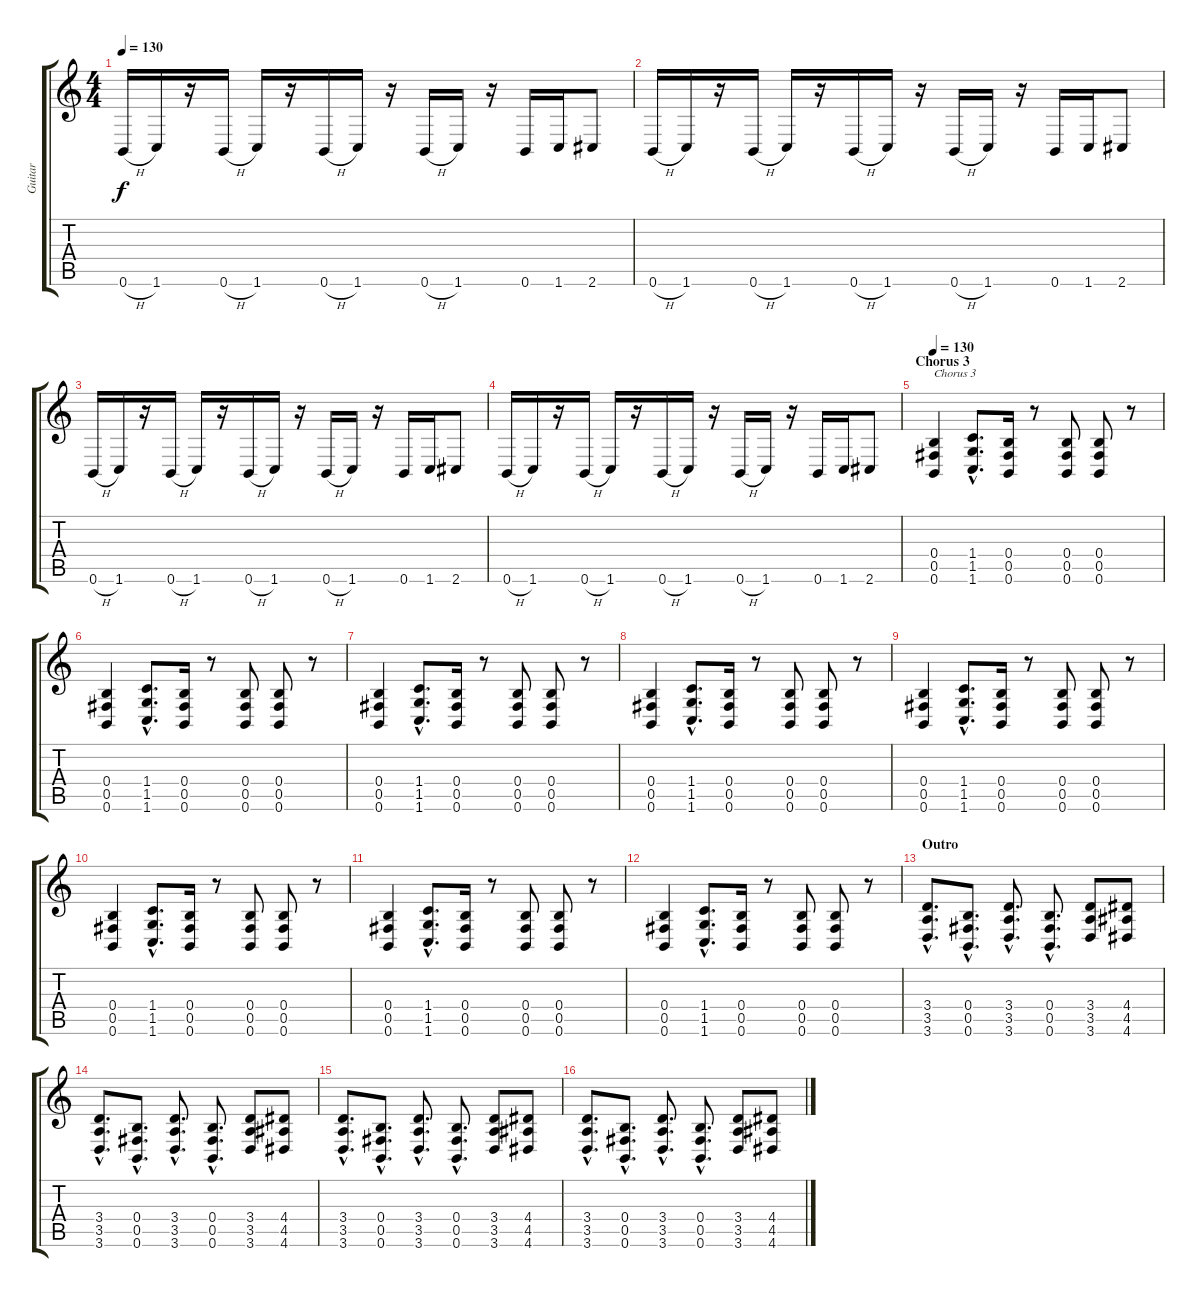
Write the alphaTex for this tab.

\track ("Guitar" "Guitar") {instrument distortionguitar}
\staff {score tabs}
\tuning (Db4 Ab3 E3 B2 Gb2 B1) {hide}
\ts (4 4)
\tempo 130
\clef g2
\ks c
0.6{h}.16{dy f} 1.6.16 r.16 0.6{h}.16 1.6.16 r.16 0.6{h}.16 1.6.16 r.16 0.6{h}.16 1.6.16 r.16 0.6.16 1.6.16 2.6.8 |
0.6{h}.16 1.6.16 r.16 0.6{h}.16 1.6.16 r.16 0.6{h}.16 1.6.16 r.16 0.6{h}.16 1.6.16 r.16 0.6.16 1.6.16 2.6.8 |
0.6{h}.16 1.6.16 r.16 0.6{h}.16 1.6.16 r.16 0.6{h}.16 1.6.16 r.16 0.6{h}.16 1.6.16 r.16 0.6.16 1.6.16 2.6.8 |
0.6{h}.16 1.6.16 r.16 0.6{h}.16 1.6.16 r.16 0.6{h}.16 1.6.16 r.16 0.6{h}.16 1.6.16 r.16 0.6.16 1.6.16 2.6.8 |
\section ("" "Chorus 3")
\tempo 130
(0.4 0.5 0.6).4{txt "Chorus 3" volume 14 instrument distortionguitar} (1.4{hac} 1.5{hac} 1.6{hac}).8{d} (0.4 0.5 0.6).16 r.8 (0.4 0.5 0.6).8 (0.4 0.5 0.6).8 r.8 |
(0.4 0.5 0.6).4 (1.4{hac} 1.5{hac} 1.6{hac}).8{d} (0.4 0.5 0.6).16 r.8 (0.4 0.5 0.6).8 (0.4 0.5 0.6).8 r.8 |
(0.4 0.5 0.6).4 (1.4{hac} 1.5{hac} 1.6{hac}).8{d} (0.4 0.5 0.6).16 r.8 (0.4 0.5 0.6).8 (0.4 0.5 0.6).8 r.8 |
(0.4 0.5 0.6).4 (1.4{hac} 1.5{hac} 1.6{hac}).8{d} (0.4 0.5 0.6).16 r.8 (0.4 0.5 0.6).8 (0.4 0.5 0.6).8 r.8 |
(0.4 0.5 0.6).4 (1.4{hac} 1.5{hac} 1.6{hac}).8{d} (0.4 0.5 0.6).16 r.8 (0.4 0.5 0.6).8 (0.4 0.5 0.6).8 r.8 |
(0.4 0.5 0.6).4 (1.4{hac} 1.5{hac} 1.6{hac}).8{d} (0.4 0.5 0.6).16 r.8 (0.4 0.5 0.6).8 (0.4 0.5 0.6).8 r.8 |
(0.4 0.5 0.6).4 (1.4{hac} 1.5{hac} 1.6{hac}).8{d} (0.4 0.5 0.6).16 r.8 (0.4 0.5 0.6).8 (0.4 0.5 0.6).8 r.8 |
(0.4 0.5 0.6).4 (1.4{hac} 1.5{hac} 1.6{hac}).8{d} (0.4 0.5 0.6).16 r.8 (0.4 0.5 0.6).8 (0.4 0.5 0.6).8 r.8 |
\section ("" "Outro")
(3.4{hac} 3.5{hac} 3.6{hac}).8{d} (0.4{hac} 0.5{hac} 0.6{hac}).8{d} (3.4{hac} 3.5{hac} 3.6{hac}).8{d} (0.4{hac} 0.5{hac} 0.6{hac}).8{d} (3.4 3.5 3.6).8 (4.4 4.5 4.6).8 |
(3.4{hac} 3.5{hac} 3.6{hac}).8{d} (0.4{hac} 0.5{hac} 0.6{hac}).8{d} (3.4{hac} 3.5{hac} 3.6{hac}).8{d} (0.4{hac} 0.5{hac} 0.6{hac}).8{d} (3.4 3.5 3.6).8 (4.4 4.5 4.6).8 |
(3.4{hac} 3.5{hac} 3.6{hac}).8{d} (0.4{hac} 0.5{hac} 0.6{hac}).8{d} (3.4{hac} 3.5{hac} 3.6{hac}).8{d} (0.4{hac} 0.5{hac} 0.6{hac}).8{d} (3.4 3.5 3.6).8 (4.4 4.5 4.6).8 |
(3.4{hac} 3.5{hac} 3.6{hac}).8{d} (0.4{hac} 0.5{hac} 0.6{hac}).8{d} (3.4{hac} 3.5{hac} 3.6{hac}).8{d} (0.4{hac} 0.5{hac} 0.6{hac}).8{d} (3.4 3.5 3.6).8 (4.4 4.5 4.6).8
